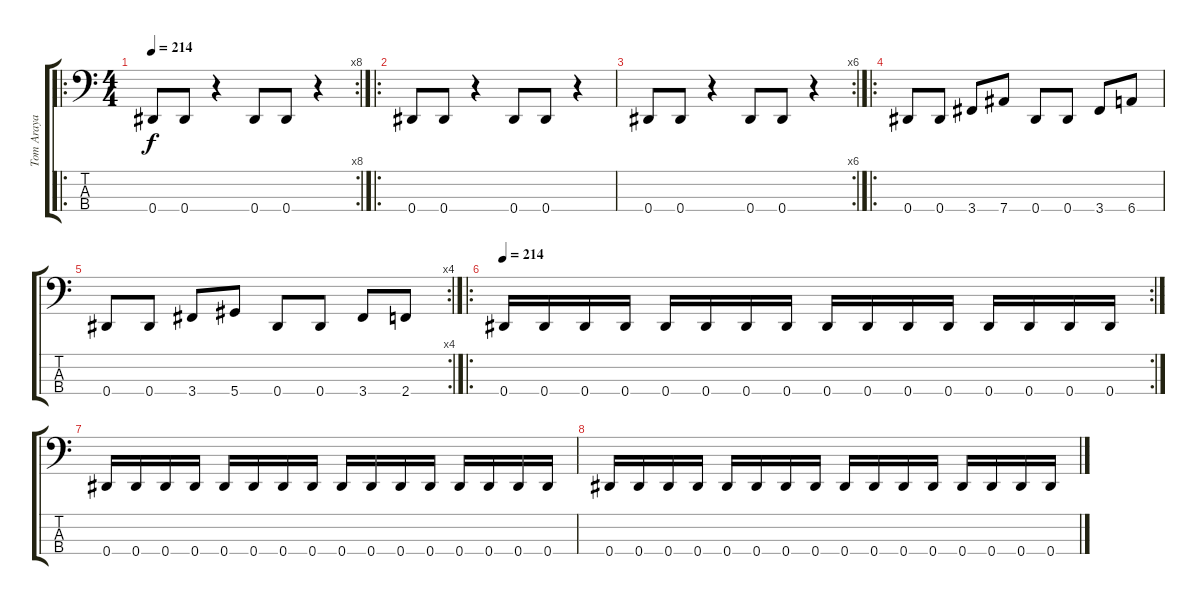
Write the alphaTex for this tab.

\track ("Tom Araya" "Tom Araya") {instrument electricbasspick}
\staff {score tabs}
\tuning (Gb2 Db2 Ab1 Eb1) {hide}
\ro
\rc 8
\ts (4 4)
\tempo 214
\clef f4
\ks c
0.4.8{dy f} 0.4.8 r.4 0.4.8 0.4.8 r.4 |
\ro
0.4.8 0.4.8 r.4 0.4.8 0.4.8 r.4 |
\rc 6
0.4.8 0.4.8 r.4 0.4.8 0.4.8 r.4 |
\ro
0.4.8 0.4.8 3.4.8 7.4.8 0.4.8 0.4.8 3.4.8 6.4.8 |
\rc 4
0.4.8 0.4.8 3.4.8 5.4.8 0.4.8 0.4.8 3.4.8 2.4.8 |
\ro
\rc 2
\tempo 214
0.4.16 0.4.16 0.4.16 0.4.16 0.4.16 0.4.16 0.4.16 0.4.16 0.4.16 0.4.16 0.4.16 0.4.16 0.4.16 0.4.16 0.4.16 0.4.16 |
0.4.16 0.4.16 0.4.16 0.4.16 0.4.16 0.4.16 0.4.16 0.4.16 0.4.16 0.4.16 0.4.16 0.4.16 0.4.16 0.4.16 0.4.16 0.4.16 |
0.4.16 0.4.16 0.4.16 0.4.16 0.4.16 0.4.16 0.4.16 0.4.16 0.4.16 0.4.16 0.4.16 0.4.16 0.4.16 0.4.16 0.4.16 0.4.16
